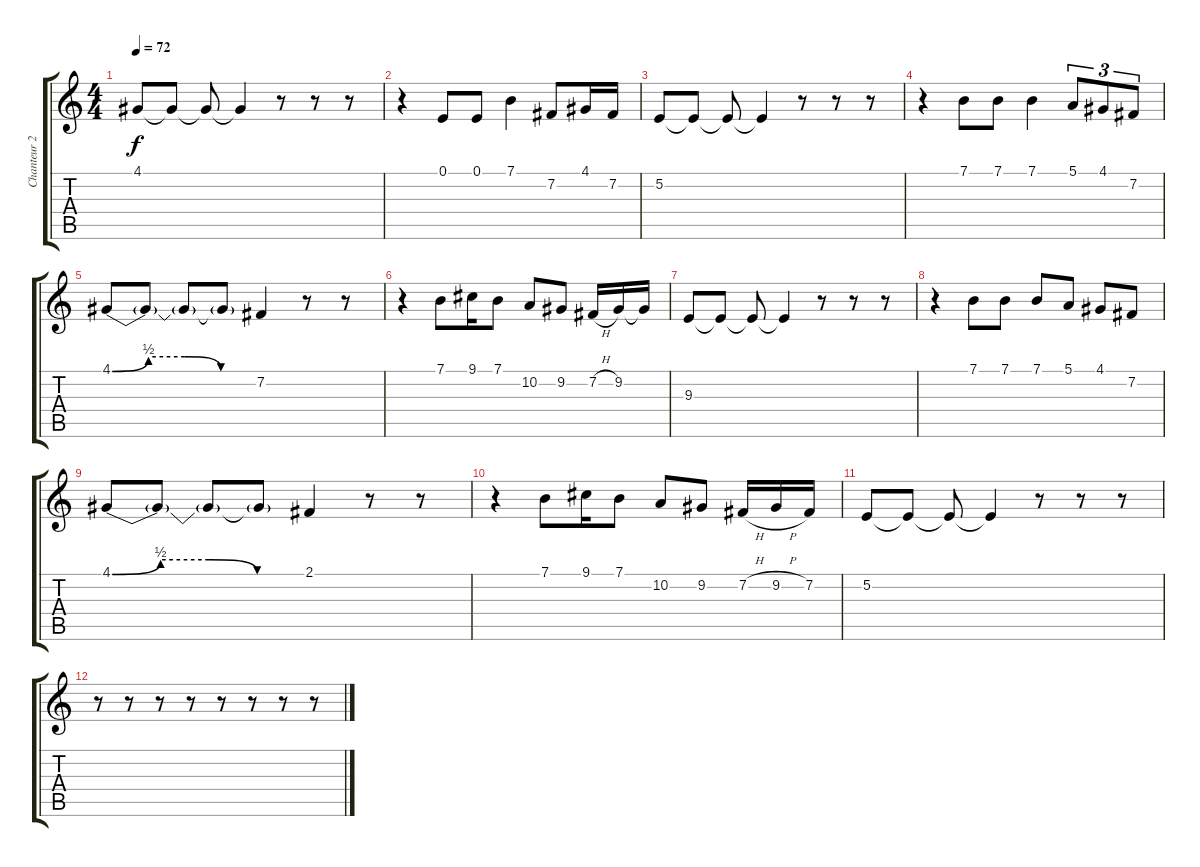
\track ("Chanteur 2" "Chanteur 2") {instrument lead8bassandlead}
\staff {score tabs}
\tuning (E4 B3 G3 D3 A2 E2) {hide}
\ts (4 4)
\tempo 72
\clef g2
\ks c
4.1.8{dy f} 4.1{t}.8 4.1{t}.8 4.1{t}.4 r.8 r.8 r.8 |
r.4 0.1.8 0.1.8 7.1.4 7.2.8 4.1.16 7.2.16 |
5.2.8 5.2{t}.8 5.2{t}.8 5.2{t}.4 r.8 r.8 r.8 |
r.4 7.1.8 7.1.8 7.1.4 5.1.8{tu (3 2)} 4.1.8{tu (3 2)} 7.2.8{tu (3 2)} |
4.1{be (custom 0 0 15 2 30 2 45 0 60 0)}.8 4.1{t}.8 4.1{t}.8 4.1{t}.8 7.2.4 r.8 r.8 |
r.4 7.1.8 9.1.16 7.1.8 10.2.8 9.2.8 7.2{h}.16 9.2.16 9.2{t}.16 |
9.3.8 9.3{t}.8 9.3{t}.8 9.3{t}.4 r.8 r.8 r.8 |
r.4 7.1.8 7.1.8 7.1.8 5.1.8 4.1.8 7.2.8 |
4.1{be (custom 0 0 15 2 30 2 45 0 60 0)}.8 4.1{t}.8 4.1{t}.8 4.1{t}.8 2.1.4 r.8 r.8 |
r.4 7.1.8 9.1.16 7.1.8 10.2.8 9.2.8 7.2{h}.16 9.2{h}.16 7.2.16 |
5.2.8 5.2{t}.8 5.2{t}.8 5.2{t}.4 r.8 r.8 r.8 |
r.8 r.8 r.8 r.8 r.8 r.8 r.8 r.8
